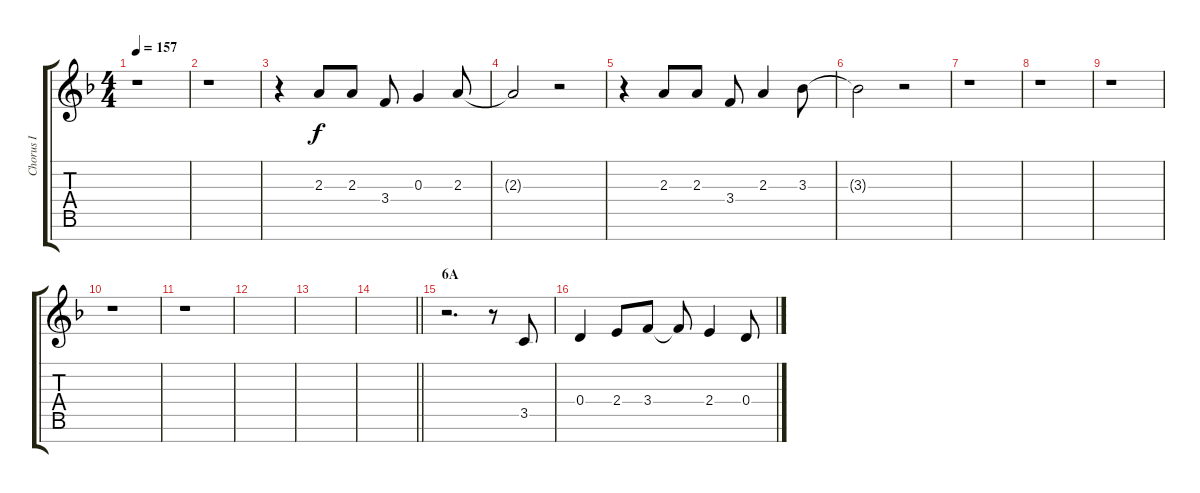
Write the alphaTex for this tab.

\track ("Chorus I" "Chorus I") {instrument voiceoohs}
\staff {score tabs}
\tuning (E5 B4 G4 D4 A3 E3 B2) {hide}
\ts (4 4)
\tempo 157
\clef g2
\ks f
r.1{dy f} |
r.1 |
r.4 2.3.8 2.3.8 3.4.8 0.3.4 2.3.8 |
2.3{t}.2 r.2 |
r.4 2.3.8 2.3.8 3.4.8 2.3.4 3.3.8 |
3.3{t}.2 r.2 |
r.1 |
r.1 |
r.1 |
r.1 |
r.1 |
|
|
\barLineRight lightlight
|
\section ("" "6A")
r.2{d} r.8 3.5.8 |
0.4.4 2.4.8 3.4.8 3.4{t}.8 2.4.4 0.4.8
